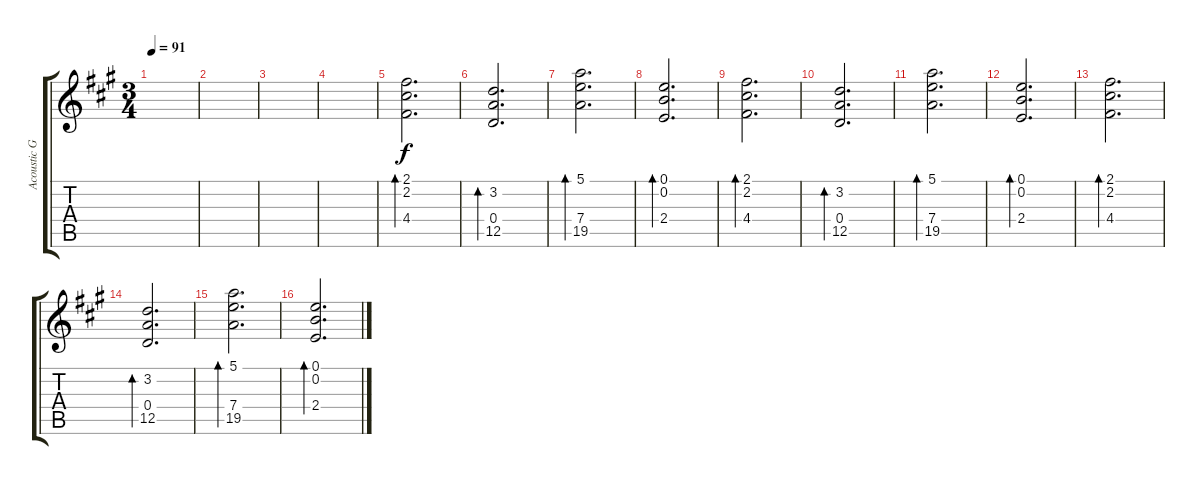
\track ("Acoustic Guitar 1" "Acoustic G") {instrument acousticguitarnylon}
\staff {score tabs}
\tuning (E4 B3 G3 D3 A2 E2) {hide}
\ts (3 4)
\tempo 91
\clef g2
\ks a
|
|
|
|
(2.1 2.2 4.4).2{d bd 60} |
(3.2 0.4 12.5).2{d bd 60} |
(5.1 7.4 19.5).2{d bd 60} |
(0.1 0.2 2.4).2{d bd 60} |
(2.1 2.2 4.4).2{d bd 60} |
(3.2 0.4 12.5).2{d bd 60} |
(5.1 7.4 19.5).2{d bd 60} |
(0.1 0.2 2.4).2{d bd 60} |
(2.1 2.2 4.4).2{d bd 60} |
(3.2 0.4 12.5).2{d bd 60} |
(5.1 7.4 19.5).2{d bd 60} |
(0.1 0.2 2.4).2{d bd 60}
